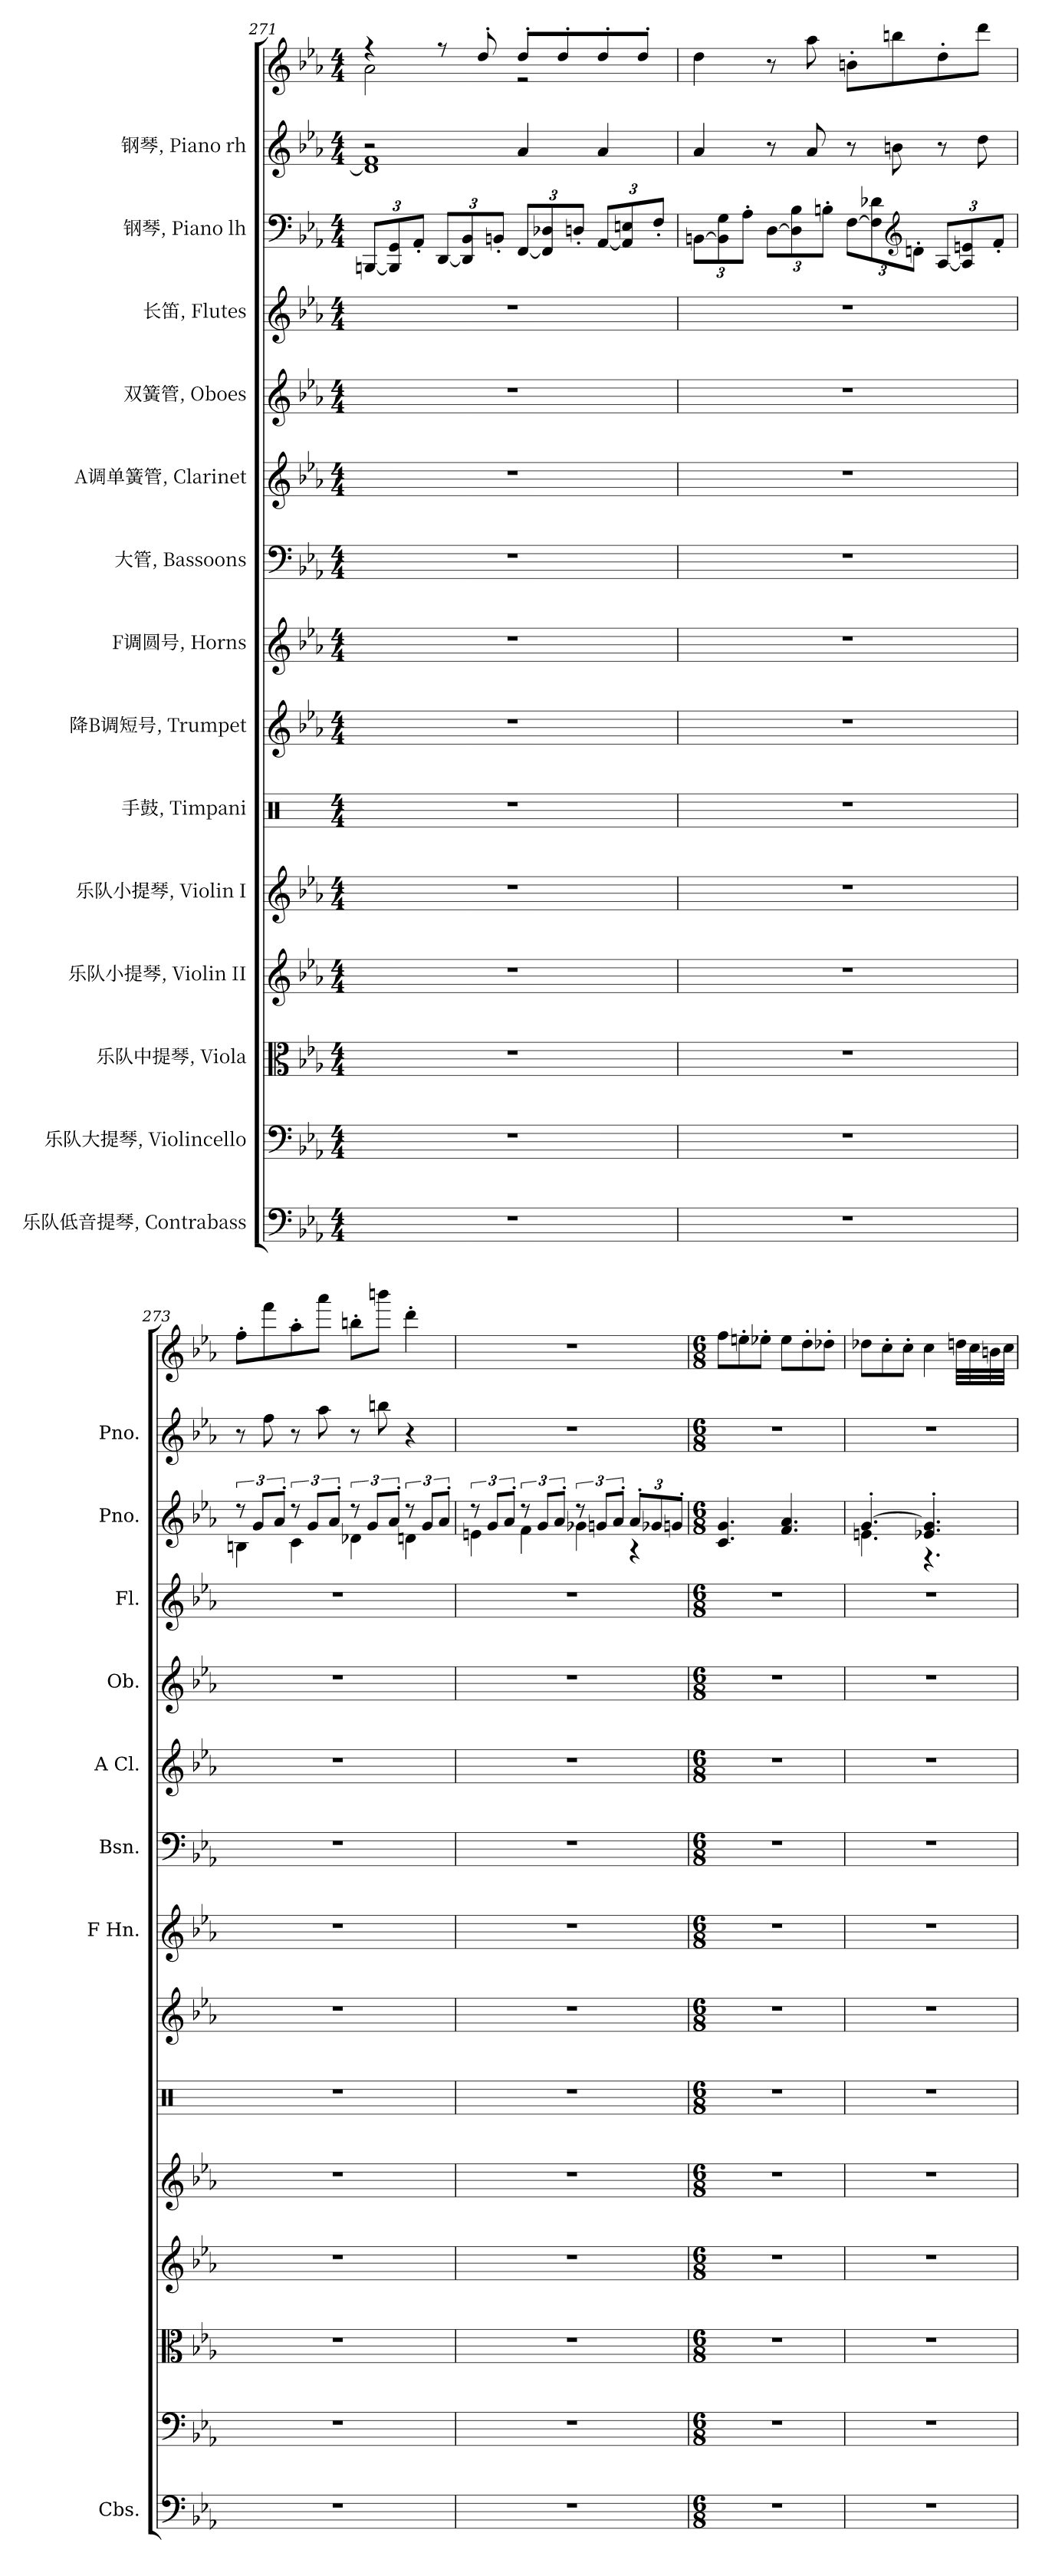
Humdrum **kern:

**kern	**kern	**kern	**kern	**kern	**kern	**kern	**kern	**kern	**kern	**kern	**kern	**kern	**kern	**kern
*part14	*part13	*part12	*part11	*part10	*part9	*part8	*part7	*part6	*part5	*part4	*part3	*part2	*part1	*part1
*staff15	*staff14	*staff13	*staff12	*staff11	*staff10	*staff9	*staff8	*staff7	*staff6	*staff5	*staff4	*staff3	*staff2	*staff1
*I"乐队低音提琴, Contrabass	*I"乐队大提琴, Violincello	*I"乐队中提琴, Viola	*I"乐队小提琴, Violin II	*I"乐队小提琴, Violin I	*I"手鼓, Timpani	*I"降B调短号, Trumpet	*I"F调圆号, Horns	*I"大管, Bassoons	*I"A调单簧管, Clarinet	*I"双簧管, Oboes	*I"长笛, Flutes	*I"钢琴, Piano lh	*I"钢琴, Piano rh	*
*I'Cbs.	*	*	*	*	*	*	*I'F Hn.	*I'Bsn.	*I'A Cl.	*I'Ob.	*I'Fl.	*I'Pno.	*I'Pno.	*
*clefF4	*clefF4	*clefC3	*clefG2	*clefG2	*clefX	*clefG2	*clefG2	*clefF4	*clefG2	*clefG2	*clefG2	*clefF4	*clefG2	*clefG2
*ITrd7c12	*	*	*	*	*	*ITrd1c2	*ITrd4c7	*	*ITrd2c3	*	*	*	*	*
*k[b-e-a-]	*k[b-e-a-]	*k[b-e-a-]	*k[b-e-a-]	*k[b-e-a-]	*k[]	*k[b-e-a-d-g-]	*k[b-e-a-d-]	*k[b-e-a-]	*k[]	*k[b-e-a-]	*k[b-e-a-]	*k[b-e-a-]	*k[b-e-a-]	*k[b-e-a-]
*M4/4	*M4/4	*M4/4	*M4/4	*M4/4	*M4/4	*M4/4	*M4/4	*M4/4	*M4/4	*M4/4	*M4/4	*M4/4	*M4/4	*M4/4
*MM130	*MM130	*MM130	*MM130	*MM130	*MM130	*MM130	*MM130	*MM130	*MM130	*MM130	*MM130	*MM130	*MM130	*MM130
*	*	*	*	*	*	*	*	*	*	*	*	*Xbrackettup	*	*
=271	=271	=271	=271	=271	=271	=271	=271	=271	=271	=271	=271	=271	=271	=271
*	*	*	*	*	*	*	*	*	*	*	*	*	*^	*^
*	*	*	*	*	*	*	*	*	*	*	*	*	*	*^	*	*
1r	1r	1r	1r	1r	1r	1r	1r	1r	1r	1r	1r	[12BBBn/L	2r	1f	1d]	4r	2a-\
.	.	.	.	.	.	.	.	.	.	.	.	12BBB/] 12GG/	.	.	.	.	.
.	.	.	.	.	.	.	.	.	.	.	.	12AA-'/J	.	.	.	.	.
.	.	.	.	.	.	.	.	.	.	.	.	[12DD/L	.	.	.	8r	.
.	.	.	.	.	.	.	.	.	.	.	.	12DD/] 12BB-/	.	.	.	.	.
.	.	.	.	.	.	.	.	.	.	.	.	.	.	.	.	8dd'/	.
.	.	.	.	.	.	.	.	.	.	.	.	12BBn'/J	.	.	.	.	.
.	.	.	.	.	.	.	.	.	.	.	.	[12FF/L	4a-/	.	.	8dd'/L	2r
.	.	.	.	.	.	.	.	.	.	.	.	12FF/] 12D-X/	.	.	.	.	.
.	.	.	.	.	.	.	.	.	.	.	.	.	.	.	.	8dd'/	.
.	.	.	.	.	.	.	.	.	.	.	.	12Dn'/J	.	.	.	.	.
.	.	.	.	.	.	.	.	.	.	.	.	[12AA-/L	4a-/	.	.	8dd'/	.
.	.	.	.	.	.	.	.	.	.	.	.	12AA-/] 12En/	.	.	.	.	.
.	.	.	.	.	.	.	.	.	.	.	.	.	.	.	.	8dd'/J	.
.	.	.	.	.	.	.	.	.	.	.	.	12F'/J	.	.	.	.	.
*	*	*	*	*	*	*	*	*	*	*	*	*	*v	*v	*v	*	*
*	*	*	*	*	*	*	*	*	*	*	*	*	*	*v	*v
!!LO:PB:g=z
=272	=272	=272	=272	=272	=272	=272	=272	=272	=272	=272	=272	=272	=272	=272
1r	1r	1r	1r	1r	1r	1r	1r	1r	1r	1r	1r	[12BBn\L	4a-/	4dd\
.	.	.	.	.	.	.	.	.	.	.	.	12BB\] 12G\	.	.
.	.	.	.	.	.	.	.	.	.	.	.	12A-'\J	.	.
.	.	.	.	.	.	.	.	.	.	.	.	[12D\L	8r	8r
.	.	.	.	.	.	.	.	.	.	.	.	12D\] 12B-\	.	.
.	.	.	.	.	.	.	.	.	.	.	.	.	8a-/	8aa-\
.	.	.	.	.	.	.	.	.	.	.	.	12Bn'\J	.	.
.	.	.	.	.	.	.	.	.	.	.	.	[12F\L	8r	8bn'\L
.	.	.	.	.	.	.	.	.	.	.	.	12F\] 12d-X\	.	.
.	.	.	.	.	.	.	.	.	.	.	.	.	8bn\	8bbn\
*	*	*	*	*	*	*	*	*	*	*	*	*clefG2	*	*
.	.	.	.	.	.	.	.	.	.	.	.	12dn'\J	.	.
.	.	.	.	.	.	.	.	.	.	.	.	[12A-/L	8r	8dd'\
.	.	.	.	.	.	.	.	.	.	.	.	12A-/] 12en/	.	.
.	.	.	.	.	.	.	.	.	.	.	.	.	8dd\	8ddd\J
.	.	.	.	.	.	.	.	.	.	.	.	12f'/J	.	.
=273	=273	=273	=273	=273	=273	=273	=273	=273	=273	=273	=273	=273	=273	=273
*	*	*	*	*	*	*	*	*	*	*	*	*brackettup	*	*
*	*	*	*	*	*	*	*	*	*	*	*	*	*	*MM120
*	*	*	*	*	*	*	*	*	*	*	*	*^	*	*
1r	1r	1r	1r	1r	1r	1r	1r	1r	1r	1r	1r	12r	4Bn\	8r	8ff'\L
.	.	.	.	.	.	.	.	.	.	.	.	12g/L	.	.	.
.	.	.	.	.	.	.	.	.	.	.	.	.	.	8ff\	8fff\
.	.	.	.	.	.	.	.	.	.	.	.	12a-'/J	.	.	.
*	*	*	*	*	*	*	*	*	*	*	*	*	*	*	*MM121
.	.	.	.	.	.	.	.	.	.	.	.	12r	4c\	8r	8aa-'\
.	.	.	.	.	.	.	.	.	.	.	.	12g/L	.	.	.
.	.	.	.	.	.	.	.	.	.	.	.	.	.	8aa-\	8aaa-\J
.	.	.	.	.	.	.	.	.	.	.	.	12a-'/J	.	.	.
*	*	*	*	*	*	*	*	*	*	*	*	*	*	*	*MM122
.	.	.	.	.	.	.	.	.	.	.	.	12r	4d-X\	8r	8bbn'\L
.	.	.	.	.	.	.	.	.	.	.	.	12g/L	.	.	.
.	.	.	.	.	.	.	.	.	.	.	.	.	.	8bbn\	8bbbn\J
.	.	.	.	.	.	.	.	.	.	.	.	12a-'/J	.	.	.
*	*	*	*	*	*	*	*	*	*	*	*	*	*	*	*MM123
.	.	.	.	.	.	.	.	.	.	.	.	12r	4dn\	4r	4ddd'\
.	.	.	.	.	.	.	.	.	.	.	.	12g/L	.	.	.
.	.	.	.	.	.	.	.	.	.	.	.	12a-'/J	.	.	.
!!LO:PB:g=z
=274	=274	=274	=274	=274	=274	=274	=274	=274	=274	=274	=274	=274	=274	=274	=274
*	*	*	*	*	*	*	*	*	*	*	*	*	*	*	*MM126
1r	1r	1r	1r	1r	1r	1r	1r	1r	1r	1r	1r	12r	4en\	1r	1r
.	.	.	.	.	.	.	.	.	.	.	.	12g/L	.	.	.
.	.	.	.	.	.	.	.	.	.	.	.	12a-'/J	.	.	.
.	.	.	.	.	.	.	.	.	.	.	.	12r	4f\	.	.
.	.	.	.	.	.	.	.	.	.	.	.	12g/L	.	.	.
.	.	.	.	.	.	.	.	.	.	.	.	12a-'/J	.	.	.
.	.	.	.	.	.	.	.	.	.	.	.	12r	4g-X\	.	.
.	.	.	.	.	.	.	.	.	.	.	.	12gn/L	.	.	.
.	.	.	.	.	.	.	.	.	.	.	.	12a-'/J	.	.	.
*	*	*	*	*	*	*	*	*	*	*	*	*Xbrackettup	*	*	*
.	.	.	.	.	.	.	.	.	.	.	.	12a-'/L	4r	.	.
.	.	.	.	.	.	.	.	.	.	.	.	12g-X/	.	.	.
.	.	.	.	.	.	.	.	.	.	.	.	12gn'/J	.	.	.
*	*	*	*	*	*	*	*	*	*	*	*	*v	*v	*	*
=275	=275	=275	=275	=275	=275	=275	=275	=275	=275	=275	=275	=275	=275	=275
*M6/8	*M6/8	*M6/8	*M6/8	*M6/8	*M6/8	*M6/8	*M6/8	*M6/8	*M6/8	*M6/8	*M6/8	*M6/8	*M6/8	*M6/8
*	*	*	*	*	*	*	*	*	*	*	*	*	*	*MM190
2.r	2.r	2.r	2.r	2.r	2.r	2.r	2.r	2.r	2.r	2.r	2.r	4.c/ 4.g/	2.r	8ff\L
.	.	.	.	.	.	.	.	.	.	.	.	.	.	8een'\
.	.	.	.	.	.	.	.	.	.	.	.	.	.	8ee-X'\J
.	.	.	.	.	.	.	.	.	.	.	.	4.f/ 4.a-/	.	8ee-\L
.	.	.	.	.	.	.	.	.	.	.	.	.	.	8dd'\
.	.	.	.	.	.	.	.	.	.	.	.	.	.	8dd-X'\J
=276	=276	=276	=276	=276	=276	=276	=276	=276	=276	=276	=276	=276	=276	=276
*	*	*	*	*	*	*	*	*	*	*	*	*^	*	*
2.r	2.r	2.r	2.r	2.r	2.r	2.r	2.r	2.r	2.r	2.r	2.r	[4.g'/	4.en\	2.r	8dd-X\L
.	.	.	.	.	.	.	.	.	.	.	.	.	.	.	8cc'\
.	.	.	.	.	.	.	.	.	.	.	.	.	.	.	8cc'\J
.	.	.	.	.	.	.	.	.	.	.	.	4.e-X/' 4.g/]'	4.r	.	4cc\
.	.	.	.	.	.	.	.	.	.	.	.	.	.	.	32ddn\LLL
.	.	.	.	.	.	.	.	.	.	.	.	.	.	.	32cc\
.	.	.	.	.	.	.	.	.	.	.	.	.	.	.	32bn\
.	.	.	.	.	.	.	.	.	.	.	.	.	.	.	32cc\JJJ
*	*	*	*	*	*	*	*	*	*	*	*	*v	*v	*	*
=	=	=	=	=	=	=	=	=	=	=	=	=	=	=
*-	*-	*-	*-	*-	*-	*-	*-	*-	*-	*-	*-	*-	*-	*-
